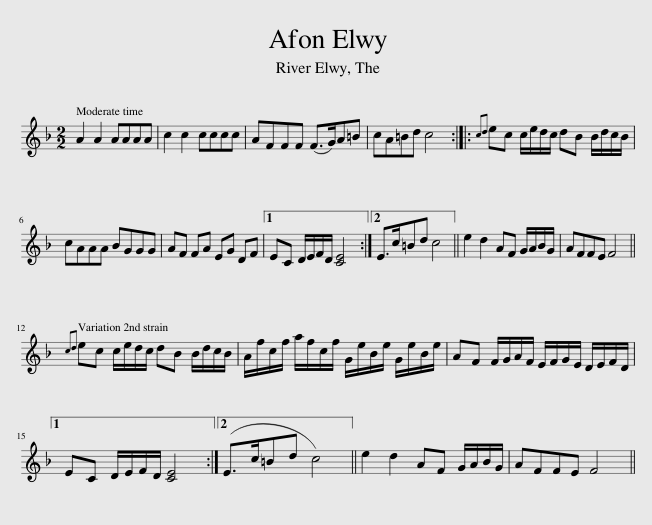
X:1
L:1/8
M:2/2
I:linebreak $
K:F
V:1 treble
V:1
 A2 A2 AAAA | c2 c2 cccc | AFFF (F>G)A=B | cA=Bd c4 ::{cd} ec c/e/d/c/ dB B/d/c/B/ |$ %5
 cAAA BGGG | AF FA EG DF |1 EC D/E/F/D/ [CE]4 :|2 E>c=Bd c4 || e2 d2 AF G/A/B/G/ | %10
 AFFE F4 ||${cd} ec c/e/d/c/ dB B/d/c/B/ | A/f/c/f/ a/f/c/f/ G/e/B/e/ G/e/B/e/ | AF F/G/A/F/ E/F/G/E/ D/E/F/D/ |1$ EC D/E/F/D/ [CE]4 :|2 %15
 (E>c=Bd c4) || e2 d2 AF G/A/B/G/ | AFFE F4 || %18
